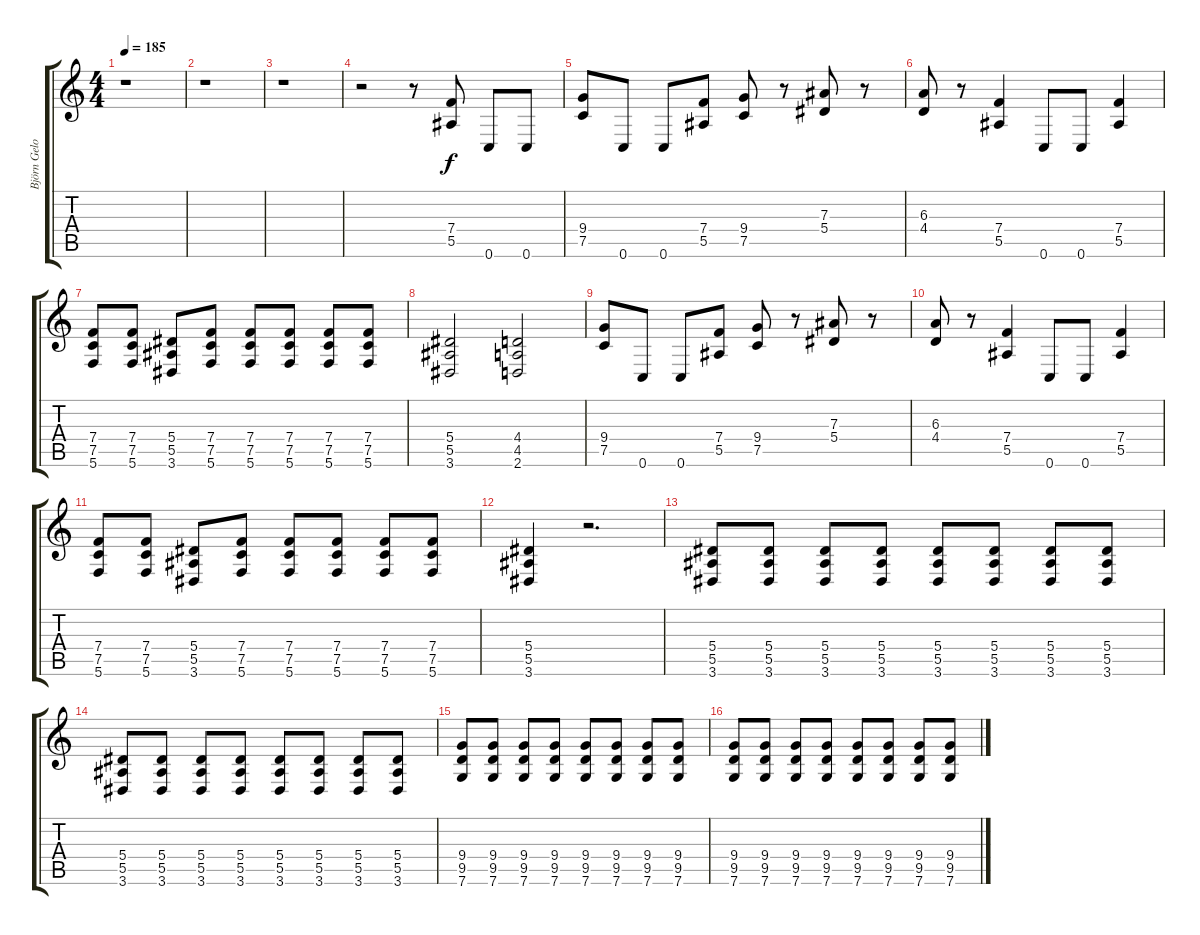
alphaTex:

\track ("Björn Gelotte" "Björn Gelo") {instrument distortionguitar}
\staff {score tabs}
\tuning (C4 G3 Eb3 Bb2 F2 C2) {hide}
\ts (4 4)
\tempo 185
\clef g2
\ks c
r.1{dy f} |
r.1 |
r.1 |
r.2 r.8 (7.4 5.5).8 0.6.8 0.6.8 |
(9.4 7.5).8 0.6.8 0.6.8 (7.4 5.5).8 (9.4 7.5).8 r.8 (7.3 5.4).8 r.8 |
(6.3 4.4).8 r.8 (7.4 5.5).4 0.6.8 0.6.8 (7.4 5.5).4 |
(7.4 7.5 5.6).8 (7.4 7.5 5.6).8 (5.4 5.5 3.6).8 (7.4 7.5 5.6).8 (7.4 7.5 5.6).8 (7.4 7.5 5.6).8 (7.4 7.5 5.6).8 (7.4 7.5 5.6).8 |
(5.4 5.5 3.6).2 (4.4 4.5 2.6).2 |
(9.4 7.5).8 0.6.8 0.6.8 (7.4 5.5).8 (9.4 7.5).8 r.8 (7.3 5.4).8 r.8 |
(6.3 4.4).8 r.8 (7.4 5.5).4 0.6.8 0.6.8 (7.4 5.5).4 |
(7.4 7.5 5.6).8 (7.4 7.5 5.6).8 (5.4 5.5 3.6).8 (7.4 7.5 5.6).8 (7.4 7.5 5.6).8 (7.4 7.5 5.6).8 (7.4 7.5 5.6).8 (7.4 7.5 5.6).8 |
(5.4 5.5 3.6).4 r.2{d} |
(5.4 5.5 3.6).8 (5.4 5.5 3.6).8 (5.4 5.5 3.6).8 (5.4 5.5 3.6).8 (5.4 5.5 3.6).8 (5.4 5.5 3.6).8 (5.4 5.5 3.6).8 (5.4 5.5 3.6).8 |
(5.4 5.5 3.6).8 (5.4 5.5 3.6).8 (5.4 5.5 3.6).8 (5.4 5.5 3.6).8 (5.4 5.5 3.6).8 (5.4 5.5 3.6).8 (5.4 5.5 3.6).8 (5.4 5.5 3.6).8 |
(9.4 9.5 7.6).8 (9.4 9.5 7.6).8 (9.4 9.5 7.6).8 (9.4 9.5 7.6).8 (9.4 9.5 7.6).8 (9.4 9.5 7.6).8 (9.4 9.5 7.6).8 (9.4 9.5 7.6).8 |
(9.4 9.5 7.6).8 (9.4 9.5 7.6).8 (9.4 9.5 7.6).8 (9.4 9.5 7.6).8 (9.4 9.5 7.6).8 (9.4 9.5 7.6).8 (9.4 9.5 7.6).8 (9.4 9.5 7.6).8
